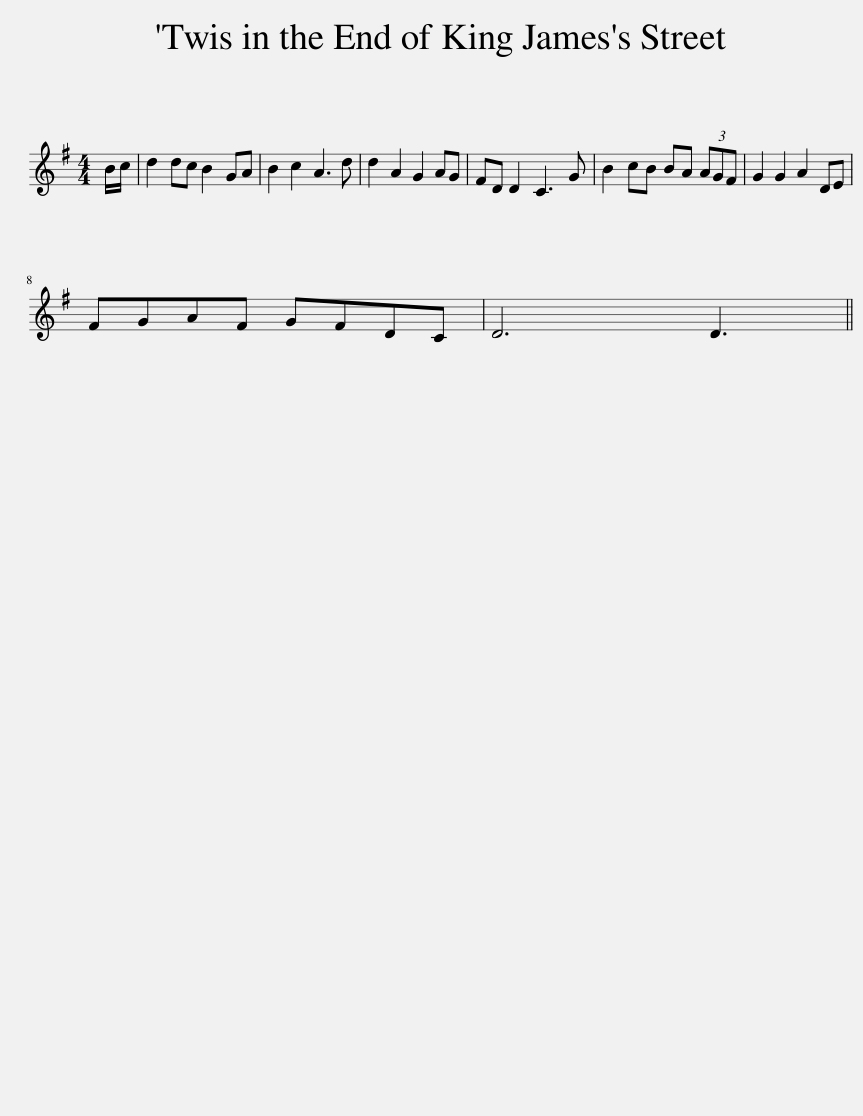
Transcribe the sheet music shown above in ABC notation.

X:1
L:1/8
M:4/4
I:linebreak $
K:G
V:1 treble
V:1
 B/c/ | d2 dc B2 GA | B2 c2 A3 d | d2 A2 G2 AG | FD D2 C3 G | %5
 B2 cB BA (3AGF | G2 G2 A2 DE |$ FGAF GFDC | D6 D3 || %9
